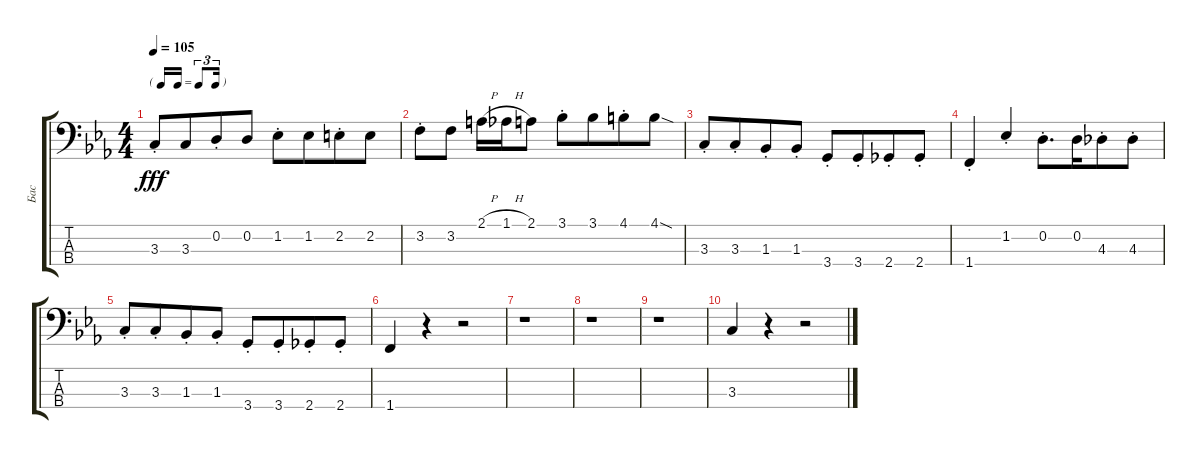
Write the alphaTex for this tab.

\track ("Бас" "Бас") {instrument electricbassfinger}
\staff {score tabs}
\tuning (G2 D2 A1 E1) {hide}
\ts (4 4)
\tf triplet16th
\tempo 105
\clef f4
\ks cminor
3.3{st}.8{dy fff} 3.3.8{beam merge} 0.2{st}.8 0.2.8 1.2{st}.8 1.2.8{beam merge} 2.2{st}.8 2.2.8 |
3.2{st}.8 3.2.8 2.1{h}.16 1.1{h}.16 2.1.8 3.1{st}.8 3.1.8{beam merge} 4.1{st}.8 4.1{sod}.8 |
3.3{st}.8 3.3{st}.8{beam merge} 1.3{st}.8 1.3{st}.8 3.4{st}.8 3.4{st}.8{beam merge} 2.4{st}.8 2.4{st}.8 |
1.4{st}.4{beam merge} 1.2{st}.4 0.2{st}.8{d} 0.2.16{beam merge} 4.3{st}.8 4.3{st}.8 |
3.3{st}.8 3.3{st}.8{beam merge} 1.3{st}.8 1.3{st}.8 3.4{st}.8 3.4{st}.8{beam merge} 2.4{st}.8 2.4{st}.8 |
1.4.4 r.4 r.2 |
r.1 |
r.1 |
r.1 |
3.3.4 r.4 r.2
